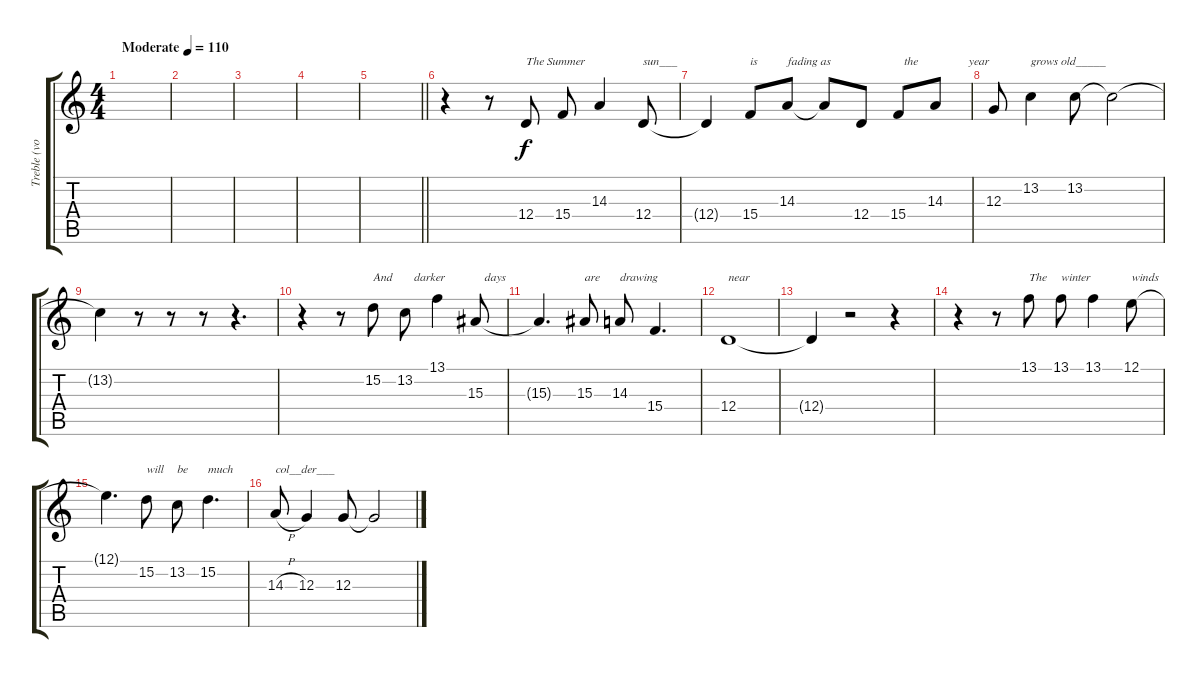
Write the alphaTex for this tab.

\track ("Treble (vocal)" "Treble (vo") {solo instrument acousticgrandpiano}
\staff {score tabs}
\tuning (E4 B3 G3 D3 A2 E2) {hide}
\ts (4 4)
\tempo (110 "Moderate")
\clef g2
\ks c
|
|
|
|
\barLineRight lightlight
|
r.4 r.8 12.4.8{txt "The Summer"} 15.4.8 14.3.4 12.4.8{txt "sun___"} |
12.4{t}.4 15.4.8{txt "is"} 14.3.8{txt "fading as"} 14.3{t}.8 12.4.8 15.4.8{txt "  the"} 14.3.8{txt "           year"} |
12.3.8 13.2.4{txt "grows old_____"} 13.2.8 13.2{t}.2 |
13.2{t}.4 r.8 r.8 r.8 r.4{d} |
r.4 r.8 15.2.8{txt "And"} 13.2.8{txt "   darker"} 13.1.4 15.3.8{txt "   days"} |
15.3{t}.4{d} 15.3.8{txt "are"} 14.3.8{txt "drawing"} 15.4.4{d} |
12.4.1{txt "near"} |
12.4{t}.4 r.2 r.4 |
r.4 r.8 13.1.8{txt "The"} 13.1.8{txt "winter"} 13.1.4 12.1.8{txt "winds"} |
12.1{t}.4{d} 15.2.8{txt "will"} 13.2.8{txt "be"} 15.2.4{d txt "much"} |
14.3{h}.8{txt "col__der___"} 12.3.4 12.3.8 12.3{t}.2
